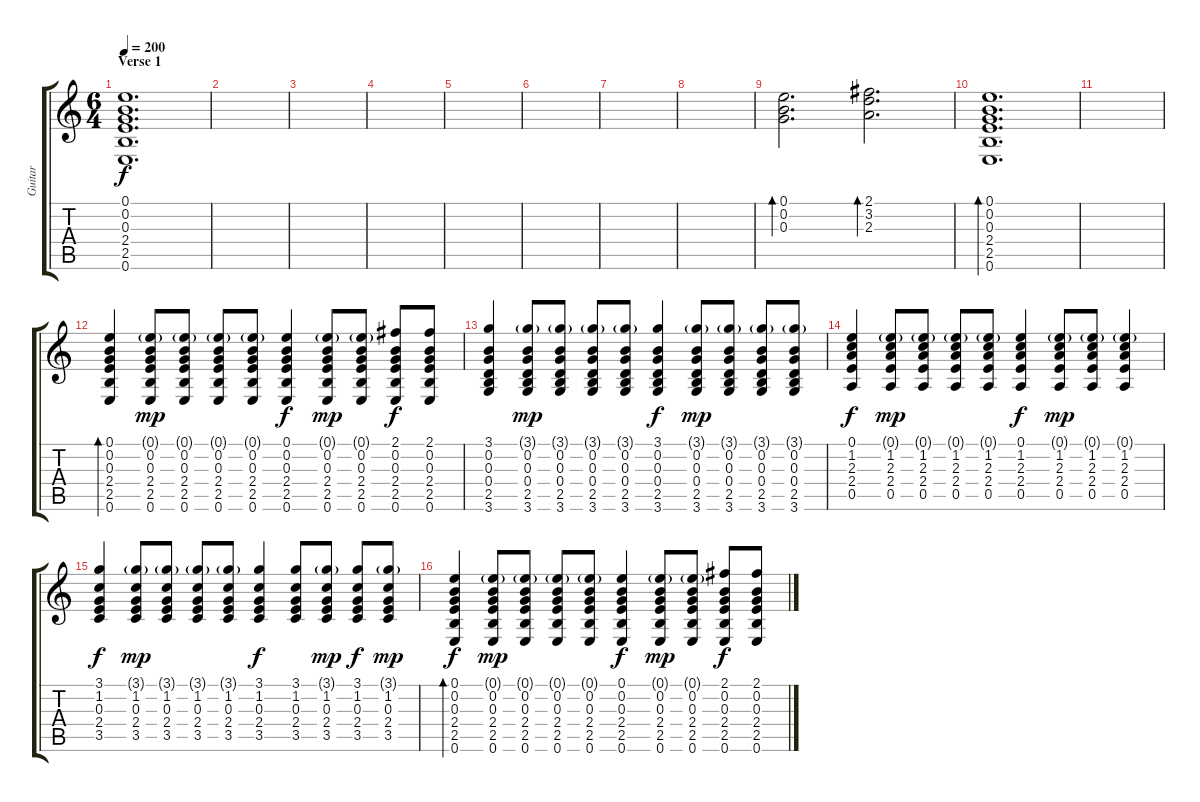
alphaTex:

\track ("Guitar" "Guitar") {instrument acousticguitarsteel}
\staff {score tabs}
\tuning (E4 B3 G3 D3 A2 E2) {hide}
\ts (6 4)
\section ("" "Verse 1")
\tempo 200
\clef g2
\ks c
(0.1 0.2 0.3 2.4 2.5 0.6).1{d dy f} |
|
|
|
|
|
|
|
(0.1 0.2 0.3).2{d bd 480} (2.1 3.2 2.3).2{d bd 480} |
(0.1 0.2 0.3 2.4 2.5 0.6).1{d bd 240} |
|
(0.1 0.2 0.3 2.4 2.5 0.6).4{bd 120} (0.1{g} 0.2 0.3 2.4 2.5 0.6).8{dy mp} (0.1{g} 0.2 0.3 2.4 2.5 0.6).8 (0.1{g} 0.2 0.3 2.4 2.5 0.6).8 (0.1{g} 0.2 0.3 2.4 2.5 0.6).8 (0.1 0.2 0.3 2.4 2.5 0.6).4{dy f} (0.1{g} 0.2 0.3 2.4 2.5 0.6).8{dy mp} (0.1{g} 0.2 0.3 2.4 2.5 0.6).8 (2.1 0.2 0.3 2.4 2.5 0.6).8{dy f} (2.1 0.2 0.3 2.4 2.5 0.6).8 |
(3.1 0.2 0.3 0.4 2.5 3.6).4 (3.1{g} 0.2 0.3 0.4 2.5 3.6).8{dy mp} (3.1{g} 0.2 0.3 0.4 2.5 3.6).8 (3.1{g} 0.2 0.3 0.4 2.5 3.6).8 (3.1{g} 0.2 0.3 0.4 2.5 3.6).8 (3.1 0.2 0.3 0.4 2.5 3.6).4{dy f} (3.1{g} 0.2 0.3 0.4 2.5 3.6).8{dy mp} (3.1{g} 0.2 0.3 0.4 2.5 3.6).8 (3.1{g} 0.2 0.3 0.4 2.5 3.6).8 (3.1{g} 0.2 0.3 0.4 2.5 3.6).8 |
(0.1 1.2 2.3 2.4 0.5).4{dy f} (0.1{g} 1.2 2.3 2.4 0.5).8{dy mp} (0.1{g} 1.2 2.3 2.4 0.5).8 (0.1{g} 1.2 2.3 2.4 0.5).8 (0.1{g} 1.2 2.3 2.4 0.5).8 (0.1 1.2 2.3 2.4 0.5).4{dy f} (0.1{g} 1.2 2.3 2.4 0.5).8{dy mp} (0.1{g} 1.2 2.3 2.4 0.5).8 (0.1{g} 1.2 2.3 2.4 0.5).4 |
(3.1 1.2 0.3 2.4 3.5).4{dy f} (3.1{g} 1.2 0.3 2.4 3.5).8{dy mp} (3.1{g} 1.2 0.3 2.4 3.5).8 (3.1{g} 1.2 0.3 2.4 3.5).8 (3.1{g} 1.2 0.3 2.4 3.5).8 (3.1 1.2 0.3 2.4 3.5).4{dy f} (3.1 1.2 0.3 2.4 3.5).8 (3.1{g} 1.2 0.3 2.4 3.5).8{dy mp} (3.1 1.2 0.3 2.4 3.5).8{dy f} (3.1{g} 1.2 0.3 2.4 3.5).8{dy mp} |
(0.1 0.2 0.3 2.4 2.5 0.6).4{bd 120 dy f} (0.1{g} 0.2 0.3 2.4 2.5 0.6).8{dy mp} (0.1{g} 0.2 0.3 2.4 2.5 0.6).8 (0.1{g} 0.2 0.3 2.4 2.5 0.6).8 (0.1{g} 0.2 0.3 2.4 2.5 0.6).8 (0.1 0.2 0.3 2.4 2.5 0.6).4{dy f} (0.1{g} 0.2 0.3 2.4 2.5 0.6).8{dy mp} (0.1{g} 0.2 0.3 2.4 2.5 0.6).8 (2.1 0.2 0.3 2.4 2.5 0.6).8{dy f} (2.1 0.2 0.3 2.4 2.5 0.6).8
